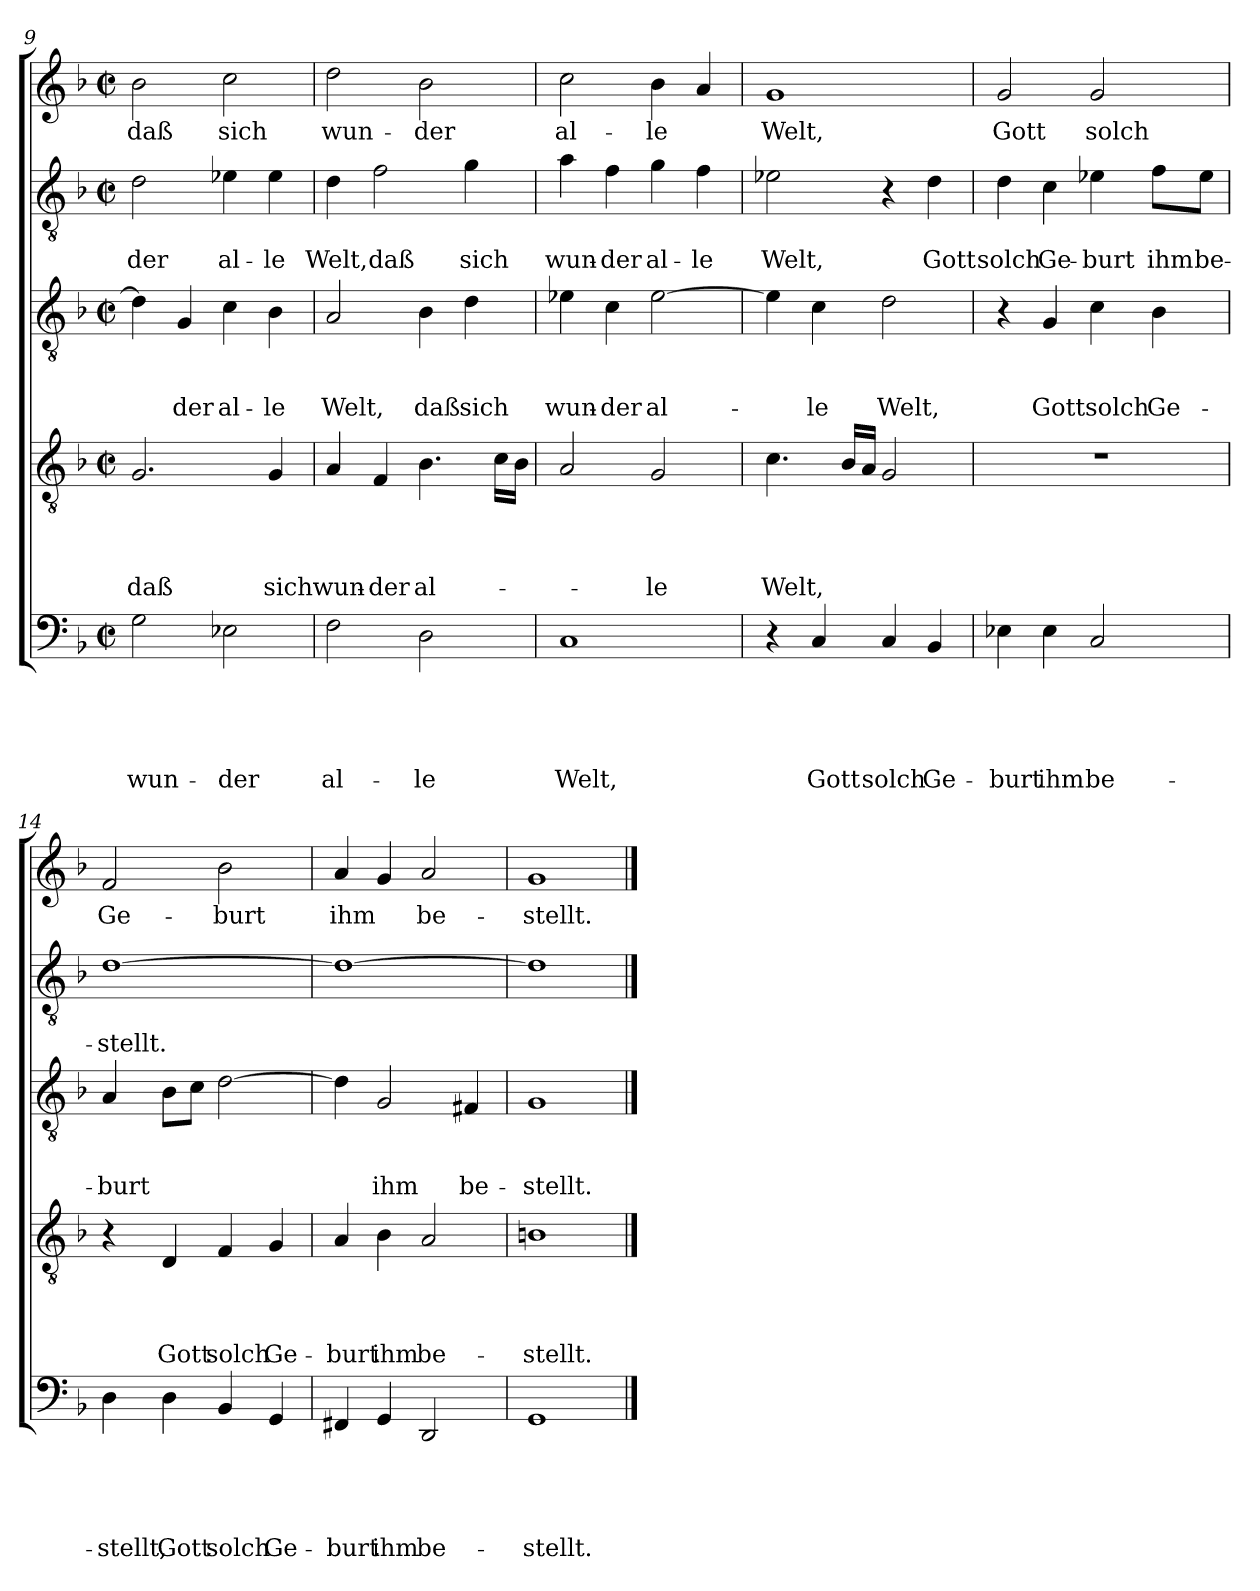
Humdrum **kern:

**kern	**text	**text	**text	**text	**text	**kern	**text	**text	**text	**text	**kern	**text	**text	**text	**kern	**text	**text	**kern	**text
*part5	*part5	*part5	*part5	*part5	*part5	*part4	*part4	*part4	*part4	*part4	*part3	*part3	*part3	*part3	*part2	*part2	*part2	*part1	*part1
*staff5	*staff5	*staff5	*staff5	*staff5	*staff5	*staff4	*staff4	*staff4	*staff4	*staff4	*staff3	*staff3	*staff3	*staff3	*staff2	*staff2	*staff2	*staff1	*staff1
*clefF4	*	*	*	*	*	*clefGv2	*	*	*	*	*clefGv2	*	*	*	*clefGv2	*	*	*clefG2	*
*k[b-]	*	*	*	*	*	*k[b-]	*	*	*	*	*k[b-]	*	*	*	*k[b-]	*	*	*k[b-]	*
*F:	*	*	*	*	*	*F:	*	*	*	*	*F:	*	*	*	*F:	*	*	*F:	*
*M2/2	*	*	*	*	*	*M2/2	*	*	*	*	*M2/2	*	*	*	*M2/2	*	*	*M2/2	*
*met(c|)	*	*	*	*	*	*met(c|)	*	*	*	*	*met(c|)	*	*	*	*met(c|)	*	*	*met(c|)	*
=9	=9	=9	=9	=9	=9	=9	=9	=9	=9	=9	=9	=9	=9	=9	=9	=9	=9	=9	=9
!	!	!	!	!	!LO:LY:b	!	!	!	!	!LO:LY:b	!	!	!	!	!	!	!LO:LY:b	!	!LO:LY:b
2G\	.	.	.	.	wun-	2.G/	.	.	.	daß	4d\]	.	.	.	2d\	.	-der	2b-\	daß
!	!	!	!	!	!	!	!	!	!	!	!	!	!	!LO:LY:b	!	!	!	!	!
.	.	.	.	.	.	.	.	.	.	.	4G/	.	.	-der	.	.	.	.	.
!	!	!	!	!	!LO:LY:b	!	!	!	!	!	!	!	!	!LO:LY:b	!	!	!LO:LY:b	!	!LO:LY:b
2E-X\	.	.	.	.	-der	.	.	.	.	.	4c\	.	.	al-	4e-X\	.	al-	2cc\	sich
!	!	!	!	!	!	!	!	!	!	!LO:LY:b	!	!	!	!LO:LY:b	!	!	!LO:LY:b	!	!
.	.	.	.	.	.	4G/	.	.	.	sich	4B-\	.	.	-le	4e-\	.	-le	.	.
=10	=10	=10	=10	=10	=10	=10	=10	=10	=10	=10	=10	=10	=10	=10	=10	=10	=10	=10	=10
!	!	!	!	!	!LO:LY:b	!	!	!	!	!LO:LY:b	!	!	!	!LO:LY:b	!	!	!LO:LY:b	!	!LO:LY:b
2F\	.	.	.	.	al-	4A/	.	.	.	wun-	2A/	.	.	Welt,	4d\	.	Welt,	2dd\	wun-
!	!	!	!	!	!	!	!	!	!	!LO:LY:b	!	!	!	!	!	!	!LO:LY:b	!	!
.	.	.	.	.	.	4F/	.	.	.	-der	.	.	.	.	2f\	.	daß	.	.
!	!	!	!	!	!LO:LY:b	!	!	!	!	!LO:LY:b	!	!	!	!LO:LY:b	!	!	!	!	!LO:LY:b
2D\	.	.	.	.	-le	4.B-\	.	.	.	al-	4B-\	.	.	daß	.	.	.	2b-\	-der
!	!	!	!	!	!	!	!	!	!	!	!	!	!	!LO:LY:b	!	!	!LO:LY:b	!	!
.	.	.	.	.	.	.	.	.	.	.	4d\	.	.	sich	4g\	.	sich	.	.
.	.	.	.	.	.	16c\LL	.	.	.	.	.	.	.	.	.	.	.	.	.
.	.	.	.	.	.	16B-\JJ	.	.	.	.	.	.	.	.	.	.	.	.	.
!!LO:LB:g=z
=11	=11	=11	=11	=11	=11	=11	=11	=11	=11	=11	=11	=11	=11	=11	=11	=11	=11	=11	=11
!	!	!	!	!	!LO:LY:b	!	!	!	!	!	!	!	!	!LO:LY:b	!	!	!LO:LY:b	!	!LO:LY:b
1C	.	.	.	.	Welt,	2A/	.	.	.	.	4e-X\	.	.	wun-	4a\	.	wun-	2cc\	al-
!	!	!	!	!	!	!	!	!	!	!	!	!	!	!LO:LY:b	!	!	!LO:LY:b	!	!
.	.	.	.	.	.	.	.	.	.	.	4c\	.	.	-der	4f\	.	-der	.	.
!	!	!	!	!	!	!	!	!	!	!LO:LY:b	!	!	!	!LO:LY:b	!	!	!LO:LY:b	!	!LO:LY:b
.	.	.	.	.	.	2G/	.	.	.	-le	[2e-\	.	.	al-	4g\	.	al-	4b-\	-le
!	!	!	!	!	!	!	!	!	!	!	!	!	!	!	!	!	!LO:LY:b	!	!
.	.	.	.	.	.	.	.	.	.	.	.	.	.	.	4f\	.	-le	4a/	.
=12	=12	=12	=12	=12	=12	=12	=12	=12	=12	=12	=12	=12	=12	=12	=12	=12	=12	=12	=12
!	!	!	!	!	!	!	!	!	!	!LO:LY:b	!	!	!	!	!	!	!LO:LY:b	!	!LO:LY:b
4r	.	.	.	.	.	4.c\	.	.	.	Welt,	4e-\]	.	.	.	2e-X\	.	Welt,	1g	Welt,
!	!	!	!	!	!LO:LY:b	!	!	!	!	!	!	!	!	!LO:LY:b	!	!	!	!	!
4C/	.	.	.	.	Gott	.	.	.	.	.	4c\	.	.	-le	.	.	.	.	.
.	.	.	.	.	.	16B-/LL	.	.	.	.	.	.	.	.	.	.	.	.	.
.	.	.	.	.	.	16A/JJ	.	.	.	.	.	.	.	.	.	.	.	.	.
!	!	!	!	!	!LO:LY:b	!	!	!	!	!	!	!	!	!LO:LY:b	!	!	!	!	!
4C/	.	.	.	.	solch	2G/	.	.	.	.	2d\	.	.	Welt,	4r	.	.	.	.
!	!	!	!	!	!LO:LY:b	!	!	!	!	!	!	!	!	!	!	!	!LO:LY:b	!	!
4BB-/	.	.	.	.	Ge-	.	.	.	.	.	.	.	.	.	4d\	.	Gott	.	.
=13	=13	=13	=13	=13	=13	=13	=13	=13	=13	=13	=13	=13	=13	=13	=13	=13	=13	=13	=13
!	!	!	!	!	!LO:LY:b	!	!	!	!	!	!	!	!	!	!	!	!LO:LY:b	!	!LO:LY:b
4E-X\	.	.	.	.	-burt	1r	.	.	.	.	4r	.	.	.	4d\	.	solch	2g/	Gott
!	!	!	!	!	!LO:LY:b	!	!	!	!	!	!	!	!	!LO:LY:b	!	!	!LO:LY:b	!	!
4E-\	.	.	.	.	ihm	.	.	.	.	.	4G/	.	.	Gott	4c\	.	Ge-	.	.
!	!	!	!	!	!LO:LY:b	!	!	!	!	!	!	!	!	!LO:LY:b	!	!	!LO:LY:b	!	!LO:LY:b
2C/	.	.	.	.	be-	.	.	.	.	.	4c\	.	.	solch	4e-X\	.	-burt	2g/	solch
!	!	!	!	!	!	!	!	!	!	!	!	!	!	!LO:LY:b	!	!	!LO:LY:b	!	!
.	.	.	.	.	.	.	.	.	.	.	4B-\	.	.	Ge-	8f\L	.	ihm	.	.
!	!	!	!	!	!	!	!	!	!	!	!	!	!	!	!	!	!LO:LY:b	!	!
.	.	.	.	.	.	.	.	.	.	.	.	.	.	.	8e-\J	.	be-	.	.
=14	=14	=14	=14	=14	=14	=14	=14	=14	=14	=14	=14	=14	=14	=14	=14	=14	=14	=14	=14
!	!	!	!	!	!LO:LY:b	!	!	!	!	!	!	!	!	!LO:LY:b	!	!	!LO:LY:b	!	!LO:LY:b
4D\	.	.	.	.	-stellt,	4r	.	.	.	.	4A/	.	.	-burt	[1d	.	-stellt.	2f/	Ge-
!	!	!	!	!	!LO:LY:b	!	!	!	!	!LO:LY:b	!	!	!	!	!	!	!	!	!
4D\	.	.	.	.	Gott	4D/	.	.	.	Gott	8B-\L	.	.	.	.	.	.	.	.
.	.	.	.	.	.	.	.	.	.	.	8c\J	.	.	.	.	.	.	.	.
!	!	!	!	!	!LO:LY:b	!	!	!	!	!LO:LY:b	!	!	!	!	!	!	!	!	!LO:LY:b
4BB-/	.	.	.	.	solch	4F/	.	.	.	solch	[2d\	.	.	.	.	.	.	2b-\	-burt
!	!	!	!	!	!LO:LY:b	!	!	!	!	!LO:LY:b	!	!	!	!	!	!	!	!	!
4GG/	.	.	.	.	Ge-	4G/	.	.	.	Ge-	.	.	.	.	.	.	.	.	.
=15	=15	=15	=15	=15	=15	=15	=15	=15	=15	=15	=15	=15	=15	=15	=15	=15	=15	=15	=15
!	!	!	!	!	!LO:LY:b	!	!	!	!	!LO:LY:b	!	!	!	!	!	!	!	!	!LO:LY:b
4FF#X/	.	.	.	.	-burt	4A/	.	.	.	-burt	4d\]	.	.	.	1d_	.	.	4a/	ihm
!	!	!	!	!	!LO:LY:b	!	!	!	!	!LO:LY:b	!	!	!	!LO:LY:b	!	!	!	!	!
4GG/	.	.	.	.	ihm	4B-\	.	.	.	ihm	2G/	.	.	ihm	.	.	.	4g/	.
!	!	!	!	!	!LO:LY:b	!	!	!	!	!LO:LY:b	!	!	!	!	!	!	!	!	!LO:LY:b
2DD/	.	.	.	.	be-	2A/	.	.	.	be-	.	.	.	.	.	.	.	2a/	be-
!	!	!	!	!	!	!	!	!	!	!	!	!	!	!LO:LY:b	!	!	!	!	!
.	.	.	.	.	.	.	.	.	.	.	4F#X/	.	.	be-	.	.	.	.	.
=16	=16	=16	=16	=16	=16	=16	=16	=16	=16	=16	=16	=16	=16	=16	=16	=16	=16	=16	=16
!	!	!	!	!	!LO:LY:b	!	!	!	!	!LO:LY:b	!	!	!	!LO:LY:b	!	!	!	!	!LO:LY:b
1GG	.	.	.	.	-stellt.	1Bn	.	.	.	-stellt.	1G	.	.	-stellt.	1d]	.	.	1g	-stellt.
==	==	==	==	==	==	==	==	==	==	==	==	==	==	==	==	==	==	==	==
*-	*-	*-	*-	*-	*-	*-	*-	*-	*-	*-	*-	*-	*-	*-	*-	*-	*-	*-	*-
